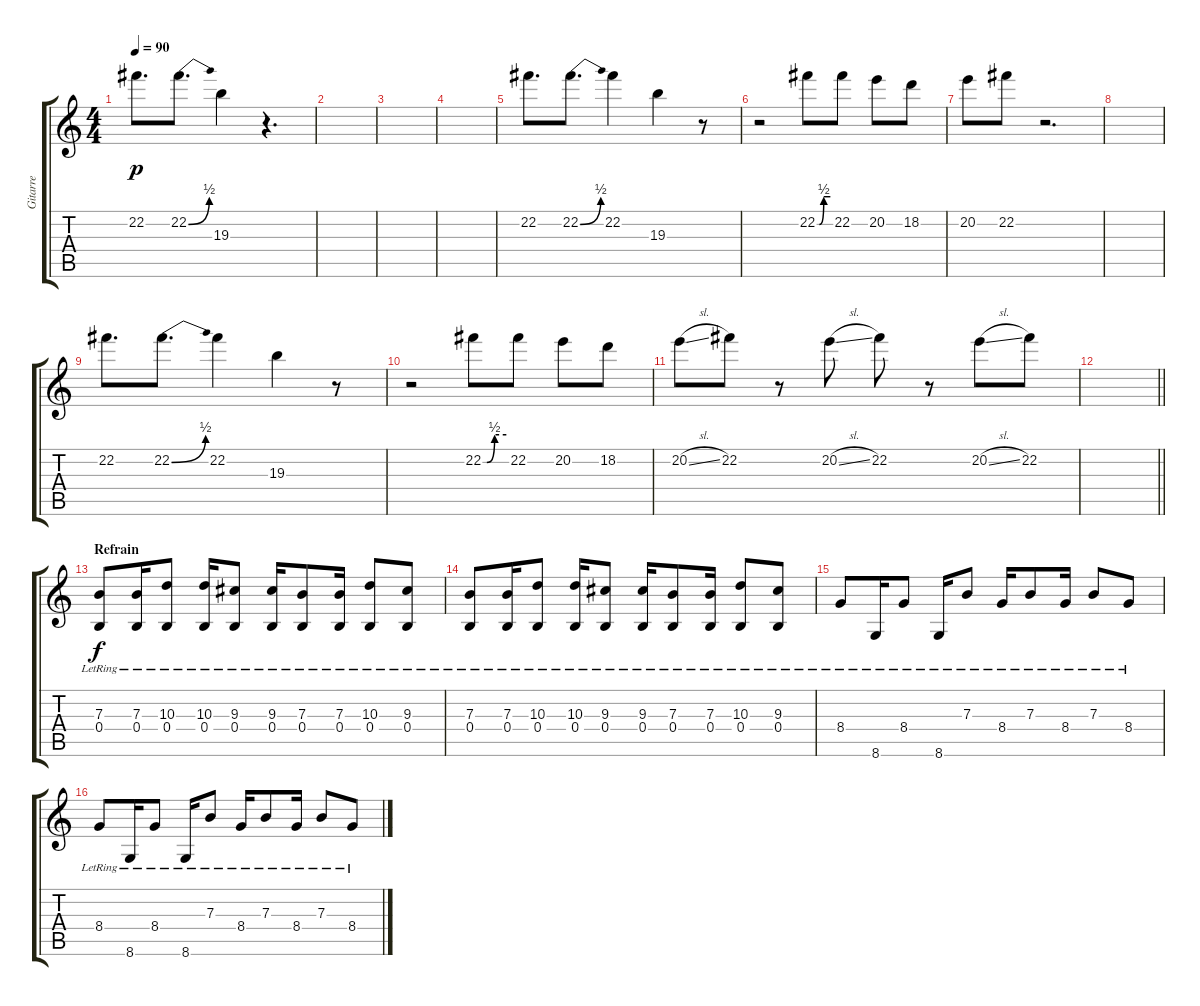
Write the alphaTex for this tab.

\track ("Gitarre" "Gitarre") {instrument distortionguitar}
\staff {score tabs}
\tuning (Db4 Ab3 E3 B2 Gb2 B1) {hide}
\ts (4 4)
\tempo 90
\clef g2
\ks c
22.2.8{d dy p} 22.2{be (bend 0 0 60 2)}.8{d} 19.3.4 r.4{d} |
|
|
|
22.2.8{d} 22.2{be (bend 0 0 60 2)}.8{d} 22.2.4 19.3.4 r.8 |
r.2 22.2{be (custom 0 0 10 0 30 2 60 2)}.8 22.2.8 20.2.8 18.2.8 |
20.2.8 22.2.8 r.2{d} |
|
22.2.8{d} 22.2{be (bend 0 0 60 2)}.8{d} 22.2.4 19.3.4 r.8 |
r.2 22.2{be (custom 0 0 10 0 30 2 60 2)}.8 22.2.8 20.2.8 18.2.8 |
20.2{sl}.8 22.2.8 r.8 20.2{sl}.8 22.2.8 r.8 20.2{sl}.8 22.2.8 |
\barLineRight lightlight
|
\section ("" "Refrain")
(7.3{lr} 0.4{lr}).8{dy f volume 9 instrument distortionguitar} (7.3{lr} 0.4{lr}).16 (10.3{lr} 0.4{lr}).8 (10.3{lr} 0.4{lr}).16 (9.3{lr} 0.4{lr}).8 (9.3{lr} 0.4{lr}).16 (7.3{lr} 0.4{lr}).8 (7.3{lr} 0.4{lr}).16 (10.3{lr} 0.4{lr}).8 (9.3{lr} 0.4{lr}).8 |
(7.3{lr} 0.4{lr}).8 (7.3{lr} 0.4{lr}).16 (10.3{lr} 0.4{lr}).8 (10.3{lr} 0.4{lr}).16 (9.3{lr} 0.4{lr}).8 (9.3{lr} 0.4{lr}).16 (7.3{lr} 0.4{lr}).8 (7.3{lr} 0.4{lr}).16 (10.3{lr} 0.4{lr}).8 (9.3{lr} 0.4{lr}).8 |
8.4{lr}.8 8.6{lr}.16 8.4{lr}.8 8.6{lr}.16 7.3{lr}.8 8.4{lr}.16 7.3{lr}.8 8.4{lr}.16 7.3{lr}.8 8.4{lr}.8 |
8.4{lr}.8 8.6{lr}.16 8.4{lr}.8 8.6{lr}.16 7.3{lr}.8 8.4{lr}.16 7.3{lr}.8 8.4{lr}.16 7.3{lr}.8 8.4{lr}.8
